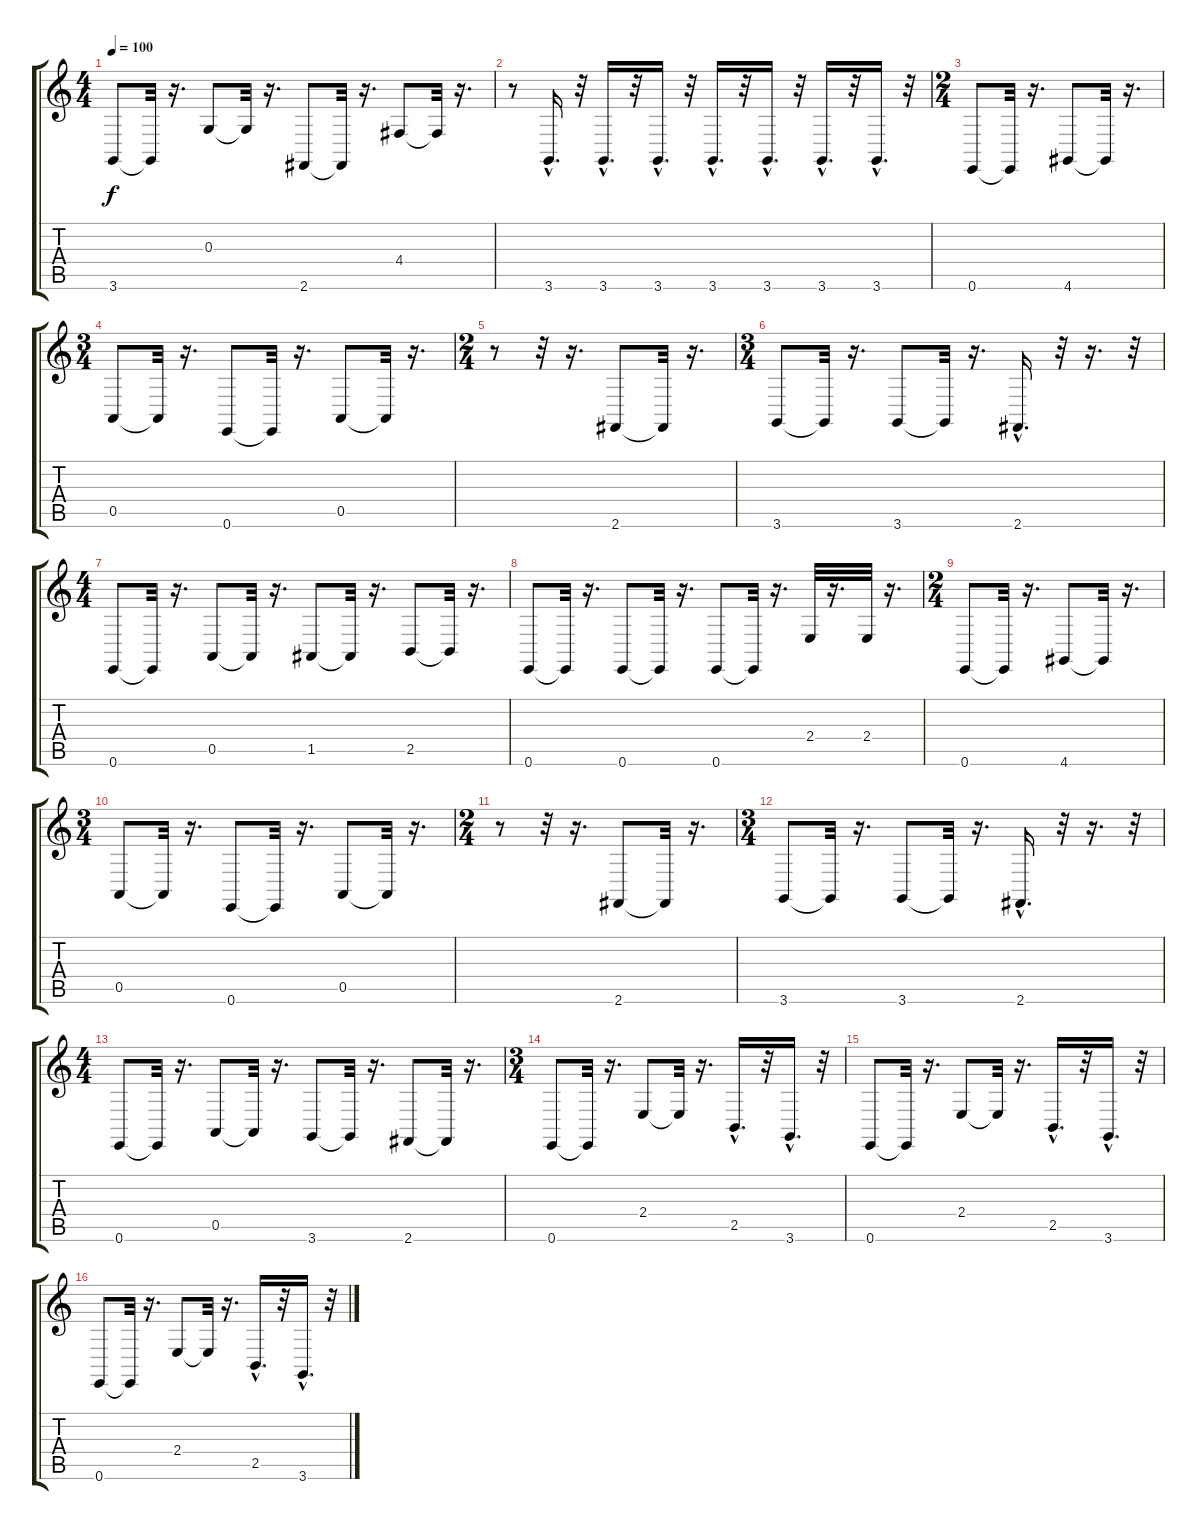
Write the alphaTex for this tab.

\track "" {instrument acousticgrandpiano}
\staff {score tabs}
\tuning (E4 B3 G3 D3 A2 E2) {hide}
\ts (4 4)
\tempo 100
\clef g2
\ks c
3.6.8{dy f} 3.6{t}.32 r.16{d} 0.3.8 0.3{t}.32 r.16{d} 2.6.8 2.6{t}.32 r.16{d} 4.4.8 4.4{t}.32 r.16{d} |
r.8 3.6{hac}.16{d} r.32 3.6{hac}.16{d} r.32 3.6{hac}.16{d} r.32 3.6{hac}.16{d} r.32 3.6{hac}.16{d} r.32 3.6{hac}.16{d} r.32 3.6{hac}.16{d} r.32 |
\ts (2 4)
0.6.8 0.6{t}.32 r.16{d} 4.6.8 4.6{t}.32 r.16{d} |
\ts (3 4)
0.5.8 0.5{t}.32 r.16{d} 0.6.8 0.6{t}.32 r.16{d} 0.5.8 0.5{t}.32 r.16{d} |
\ts (2 4)
r.8 r.32 r.16{d} 2.6.8 2.6{t}.32 r.16{d} |
\ts (3 4)
3.6.8 3.6{t}.32 r.16{d} 3.6.8 3.6{t}.32 r.16{d} 2.6{hac}.16{d} r.32 r.16{d} r.32 |
\ts (4 4)
0.6.8 0.6{t}.32 r.16{d} 0.5.8 0.5{t}.32 r.16{d} 1.5.8 1.5{t}.32 r.16{d} 2.5.8 2.5{t}.32 r.16{d} |
0.6.8 0.6{t}.32 r.16{d} 0.6.8 0.6{t}.32 r.16{d} 0.6.8 0.6{t}.32 r.16{d} 2.4.32 r.16{d} 2.4.32 r.16{d} |
\ts (2 4)
0.6.8 0.6{t}.32 r.16{d} 4.6.8 4.6{t}.32 r.16{d} |
\ts (3 4)
0.5.8 0.5{t}.32 r.16{d} 0.6.8 0.6{t}.32 r.16{d} 0.5.8 0.5{t}.32 r.16{d} |
\ts (2 4)
r.8 r.32 r.16{d} 2.6.8 2.6{t}.32 r.16{d} |
\ts (3 4)
3.6.8 3.6{t}.32 r.16{d} 3.6.8 3.6{t}.32 r.16{d} 2.6{hac}.16{d} r.32 r.16{d} r.32 |
\ts (4 4)
0.6.8 0.6{t}.32 r.16{d} 0.5.8 0.5{t}.32 r.16{d} 3.6.8 3.6{t}.32 r.16{d} 2.6.8 2.6{t}.32 r.16{d} |
\ts (3 4)
0.6.8 0.6{t}.32 r.16{d} 2.4.8 2.4{t}.32 r.16{d} 2.5{hac}.16{d} r.32 3.6{hac}.16{d} r.32 |
0.6.8 0.6{t}.32 r.16{d} 2.4.8 2.4{t}.32 r.16{d} 2.5{hac}.16{d} r.32 3.6{hac}.16{d} r.32 |
0.6.8 0.6{t}.32 r.16{d} 2.4.8 2.4{t}.32 r.16{d} 2.5{hac}.16{d} r.32 3.6{hac}.16{d} r.32
